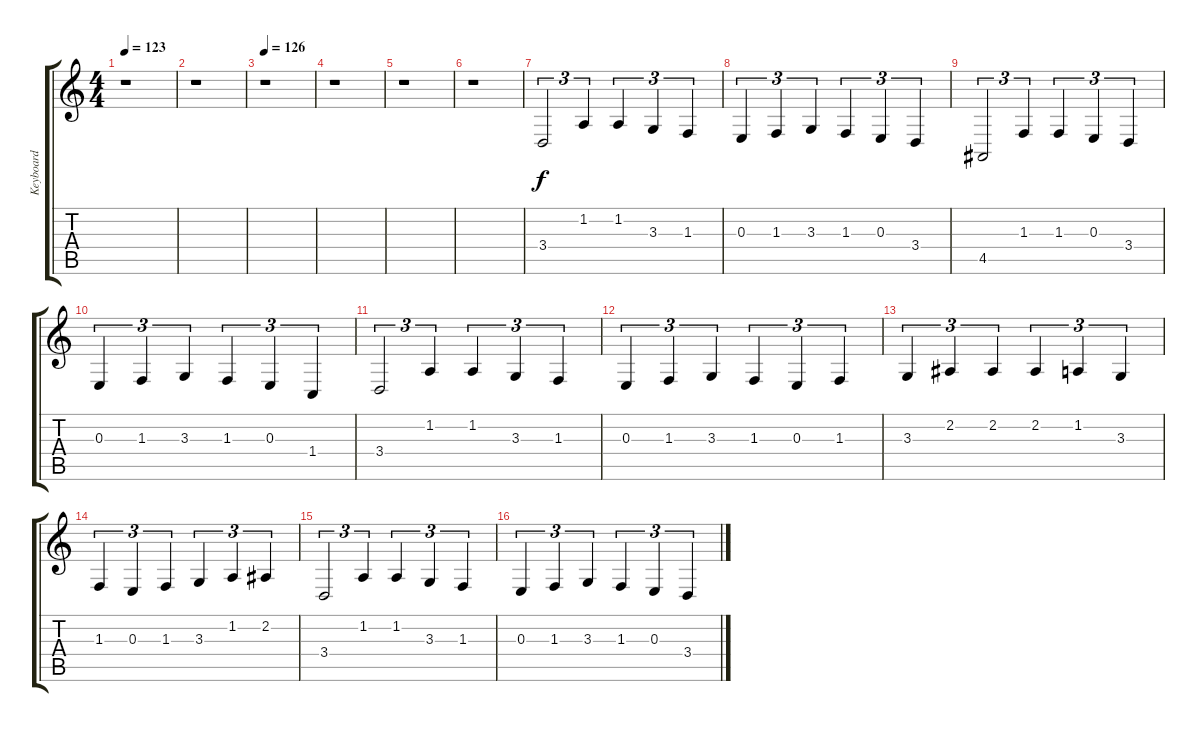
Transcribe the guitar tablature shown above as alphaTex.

\track ("Keyboard" "Keyboard") {instrument brightacousticpiano}
\staff {score tabs}
\tuning (Db4 Ab3 E3 B2 Gb2 B1) {hide}
\ts (4 4)
\tempo 123
\clef g2
\ks c
r.1{dy f} |
r.1 |
\tempo 126
r.1 |
r.1 |
r.1 |
r.1 |
3.4.2{tu (3 2)} 1.2.4{tu (3 2)} 1.2.4{tu (3 2)} 3.3.4{tu (3 2)} 1.3.4{tu (3 2)} |
0.3.4{tu (3 2)} 1.3.4{tu (3 2)} 3.3.4{tu (3 2)} 1.3.4{tu (3 2)} 0.3.4{tu (3 2)} 3.4.4{tu (3 2)} |
4.5.2{tu (3 2)} 1.3.4{tu (3 2)} 1.3.4{tu (3 2)} 0.3.4{tu (3 2)} 3.4.4{tu (3 2)} |
0.3.4{tu (3 2)} 1.3.4{tu (3 2)} 3.3.4{tu (3 2)} 1.3.4{tu (3 2)} 0.3.4{tu (3 2)} 1.4.4{tu (3 2)} |
3.4.2{tu (3 2)} 1.2.4{tu (3 2)} 1.2.4{tu (3 2)} 3.3.4{tu (3 2)} 1.3.4{tu (3 2)} |
0.3.4{tu (3 2)} 1.3.4{tu (3 2)} 3.3.4{tu (3 2)} 1.3.4{tu (3 2)} 0.3.4{tu (3 2)} 1.3.4{tu (3 2)} |
3.3.4{tu (3 2)} 2.2.4{tu (3 2)} 2.2.4{tu (3 2)} 2.2.4{tu (3 2)} 1.2.4{tu (3 2)} 3.3.4{tu (3 2)} |
1.3.4{tu (3 2)} 0.3.4{tu (3 2)} 1.3.4{tu (3 2)} 3.3.4{tu (3 2)} 1.2.4{tu (3 2)} 2.2.4{tu (3 2)} |
3.4.2{tu (3 2)} 1.2.4{tu (3 2)} 1.2.4{tu (3 2)} 3.3.4{tu (3 2)} 1.3.4{tu (3 2)} |
0.3.4{tu (3 2)} 1.3.4{tu (3 2)} 3.3.4{tu (3 2)} 1.3.4{tu (3 2)} 0.3.4{tu (3 2)} 3.4.4{tu (3 2)}
